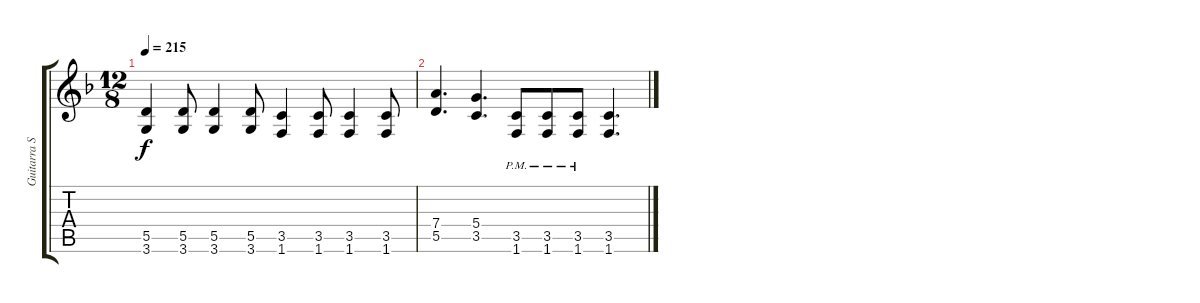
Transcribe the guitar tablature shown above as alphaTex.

\track ("Guitarra Solista" "Guitarra S") {instrument overdrivenguitar}
\staff {score tabs}
\tuning (E4 B3 G3 D3 A2 E2) {hide}
\ts (12 8)
\tempo 215
\clef g2
\ks dminor
(5.5 3.6).4{dy f} (5.5 3.6).8 (5.5 3.6).4 (5.5 3.6).8 (3.5 1.6).4 (3.5 1.6).8 (3.5 1.6).4 (3.5 1.6).8 |
(7.4 5.5).4{d} (5.4 3.5).4{d} (3.5{pm} 1.6{pm}).8 (3.5{pm} 1.6{pm}).8 (3.5{pm} 1.6{pm}).8 (3.5 1.6).4{d}
